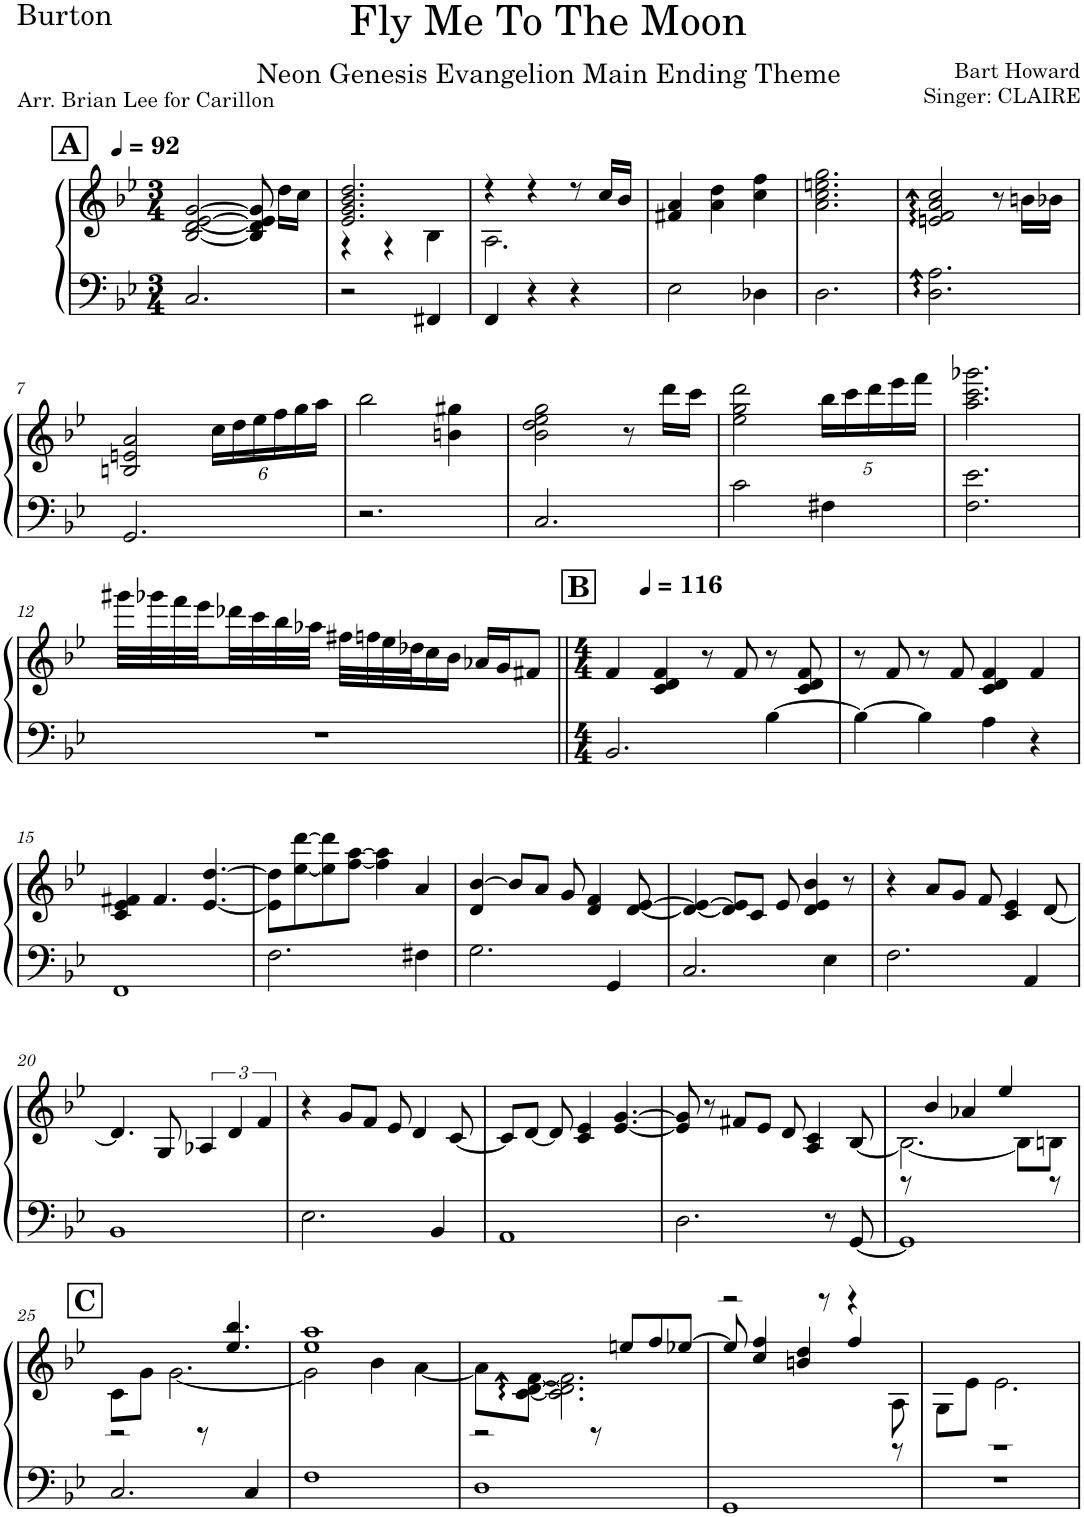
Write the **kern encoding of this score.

**kern	**kern
*part1	*part1
*staff2	*staff1
*I"Piano	*
*I'Pno.	*
*clefF4	*clefG2
*k[b-e-]	*k[b-e-]
*M3/4	*M3/4
*MM92	*MM92
!!LO:REH:place=s1:a:B:cj:fs=14:t=A
=1	=1
2.C/	[2B-/ [2d/ [2e-/ [2g/
.	8B-/] 8d/] 8e-/] 8g/]
.	16dd\LL
.	16cc\JJ
=2	=2
*	*^
2r	2.e-/ 2.g/ 2.b-/ 2.dd/	4r
.	.	4r
4FF#X/	.	4B-\
=3	=3	=3
4FF/	4r	2.A\
4r	4r	.
4r	8r	.
.	16cc/LL	.
.	16b-/JJ	.
*	*v	*v
=4	=4
2E-\	4f#X/ 4a/
.	4a\ 4dd\
4D-X\	4cc\ 4ff\
=5	=5
2.D\	2.a\ 2.cc\ 2.een\ 2.gg\
=6	=6
2.D\: 2.A\:	2en/:: 2f/:: 2a/:: 2cc/::
.	8r
.	16bn\LL
.	16b-X\JJ
!!LO:LB:g=z
=7	=7
2.GG/	2Bn/ 2en/ 2a/
*	*Xbrackettup
.	24cc\LL
.	24dd\
.	24ee-\
.	24ff\
.	24gg\
.	24aa\JJ
=8	=8
2.r	2bb-\
.	4bn\ 4gg#X\
=9	=9
2.C/	2b-\ 2dd\ 2ee-\ 2gg\
.	8r
.	16ddd\LL
.	16ccc\JJ
=10	=10
2c\	2ee-\ 2gg\ 2ddd\
4F#X\	20bb-\LL
.	20ccc\
.	20ddd\
.	20eee-\
.	20fff\JJ
=11	=11
2.F\ 2.e-\	2.aa\ 2.ccc\ 2.ggg-X\
!!LO:LB:g=z
=12	=12
2.r	32ggg#X\LLL
.	32ggg-X\
.	32fff\
.	32eee-\
.	32ddd-X\
.	32ccc\
.	32bb-\
.	32aa-X\JJJ
.	32ff#X\LLL
.	32ffn\
.	32ee-\
.	32dd-X\J
.	16cc\
.	16b-\JJ
.	16a-X/LL
.	16g/J
.	8f#X/J
=13||	=13||
!!LO:REH:place=s1:a:B:cj:fs=14:t=B
*M4/4	*M4/4
*	*MM116
2.BB-/	4f/
.	4c/ 4d/ 4f/
.	8r
.	8f/
[4B-\	8r
.	8c/ 8d/ 8f/
=14	=14
4B-\_	8r
.	8f/
4B-\]	8r
.	8f/
4A\	4c/ 4d/ 4f/
4r	4f/
!!LO:LB:g=z
=15	=15
1FF	4c/ 4e-/ 4f#X/
.	4.f#/
.	[4.e-/ [4.dd/
=16	=16
2.F\	8e-\] 8dd\]L
.	[8ee-\ [8ddd\
.	8ee-\] 8ddd\]
.	[8ff\ [8aa\J
.	4ff\] 4aa\]
4F#X\	4a/
=17	=17
2.G\	4d/ [4b-/
.	8b-/L]
.	8a/J
.	8g/
.	4d/ 4f/
4GG/	.
.	[8d/ [8e-/
=18	=18
2.C/	4d/_ 4e-/_
.	8d/] 8e-/]L
.	8c/J
.	8e-/
.	4d/ 4e-/ 4b-/
4E-\	.
.	8r
=19	=19
2.F\	4r
.	8a/L
.	8g/J
.	8f/
.	4c/ 4e-/
4AA/	.
.	[8d/
!!LO:LB:g=z
=20	=20
1BB-	4.d/]
.	8G/
*	*brackettup
.	6A-X/
.	6d/
.	6f/
=21	=21
2.E-\	4r
.	8g/L
.	8f/J
.	8e-/
.	4d/
4BB-/	.
.	[8c/
=22	=22
1AA	8c/L]
.	[8d/J
.	8d/]
.	4c/ 4e-/
.	[4.e-/ [4.g/
=23	=23
2.D\	8e-/] 8g/]
.	8r
.	8f#X/L
.	8e-/J
.	8d/
.	4A/ 4c/
8r	.
[<8GG/	[<8B-/
=24	=24
*	*^
1GG]	2.B-\_	8r
.	.	4b-/
.	.	4a-X/
.	.	4ee-/
.	8B-\L]	.
.	8Bn\J	8r
!!LO:LB:g=z	!!
!!LO:REH:place=s1:a:B:cj:fs=14:t=C	!!
=25	=25	=25
2.C/	8c\L	2r
.	8g\J	.
.	[<2.g\	.
.	.	8r
.	.	4.ee-/ 4.bb-/
4C/	.	.
=26	=26	=26
1F	2g\]	1ee- 1aa
.	4b-\	.
.	[4a\	.
=27	=27	=27
1D	8a\L]	2r
.	[<8c\:: [>8d\:: [8f\::J	.
.	2.c\] 2.d\] 2.f\]	.
.	.	8r
.	.	8een/L
.	.	8ff/
.	.	[8ee-X/J
=28	=28	=28
1GG	2r	8ee-/]
.	.	4cc/ 4ff/
.	.	4bn/ 4dd/
.	8r	.
.	4r	4ff/
.	8A\	8r
=29	=29	=29
1r	8G\L	1r
.	8e-\J	.
.	2.e-\	.
*	*v	*v
=	=
*-	*-
